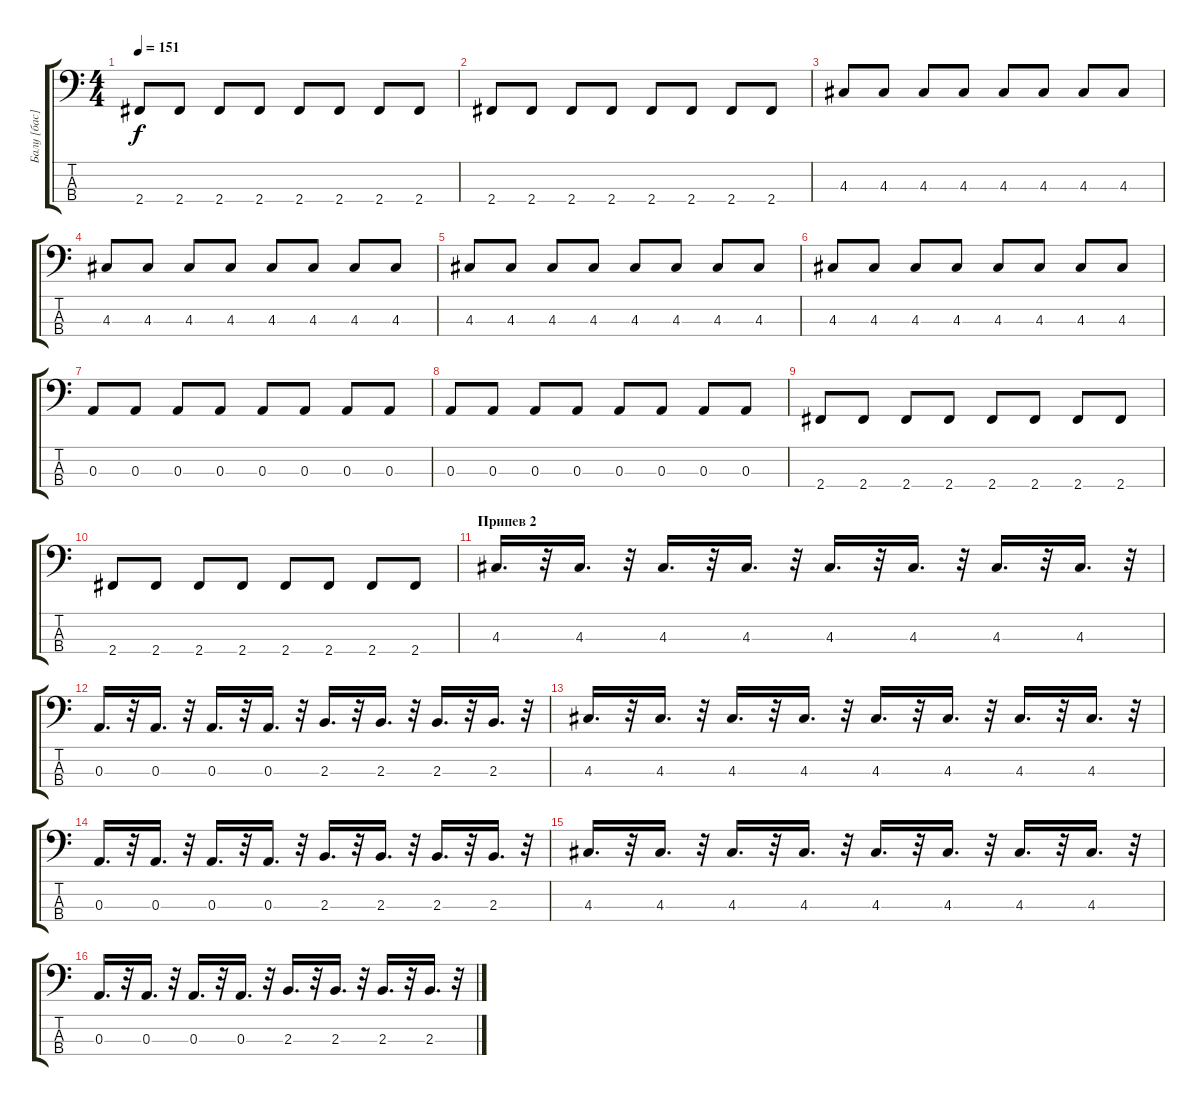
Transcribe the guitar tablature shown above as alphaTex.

\track ("Балу [бас]" "Балу [бас]") {instrument synthbass2}
\staff {score tabs}
\tuning (G2 D2 A1 E1) {hide}
\ts (4 4)
\tempo 151
\clef f4
\ks c
2.4.8{dy f} 2.4.8 2.4.8 2.4.8 2.4.8 2.4.8 2.4.8 2.4.8 |
2.4.8 2.4.8 2.4.8 2.4.8 2.4.8 2.4.8 2.4.8 2.4.8 |
4.3.8 4.3.8 4.3.8 4.3.8 4.3.8 4.3.8 4.3.8 4.3.8 |
4.3.8 4.3.8 4.3.8 4.3.8 4.3.8 4.3.8 4.3.8 4.3.8 |
4.3.8 4.3.8 4.3.8 4.3.8 4.3.8 4.3.8 4.3.8 4.3.8 |
4.3.8 4.3.8 4.3.8 4.3.8 4.3.8 4.3.8 4.3.8 4.3.8 |
0.3.8 0.3.8 0.3.8 0.3.8 0.3.8 0.3.8 0.3.8 0.3.8 |
0.3.8 0.3.8 0.3.8 0.3.8 0.3.8 0.3.8 0.3.8 0.3.8 |
2.4.8 2.4.8 2.4.8 2.4.8 2.4.8 2.4.8 2.4.8 2.4.8 |
2.4.8 2.4.8 2.4.8 2.4.8 2.4.8 2.4.8 2.4.8 2.4.8 |
\section ("" "Припев 2")
4.3.16{d} r.32 4.3.16{d} r.32 4.3.16{d} r.32 4.3.16{d} r.32 4.3.16{d} r.32 4.3.16{d} r.32 4.3.16{d} r.32 4.3.16{d} r.32 |
0.3.16{d} r.32 0.3.16{d} r.32 0.3.16{d} r.32 0.3.16{d} r.32 2.3.16{d} r.32 2.3.16{d} r.32 2.3.16{d} r.32 2.3.16{d} r.32 |
4.3.16{d} r.32 4.3.16{d} r.32 4.3.16{d} r.32 4.3.16{d} r.32 4.3.16{d} r.32 4.3.16{d} r.32 4.3.16{d} r.32 4.3.16{d} r.32 |
0.3.16{d} r.32 0.3.16{d} r.32 0.3.16{d} r.32 0.3.16{d} r.32 2.3.16{d} r.32 2.3.16{d} r.32 2.3.16{d} r.32 2.3.16{d} r.32 |
4.3.16{d} r.32 4.3.16{d} r.32 4.3.16{d} r.32 4.3.16{d} r.32 4.3.16{d} r.32 4.3.16{d} r.32 4.3.16{d} r.32 4.3.16{d} r.32 |
0.3.16{d} r.32 0.3.16{d} r.32 0.3.16{d} r.32 0.3.16{d} r.32 2.3.16{d} r.32 2.3.16{d} r.32 2.3.16{d} r.32 2.3.16{d} r.32
